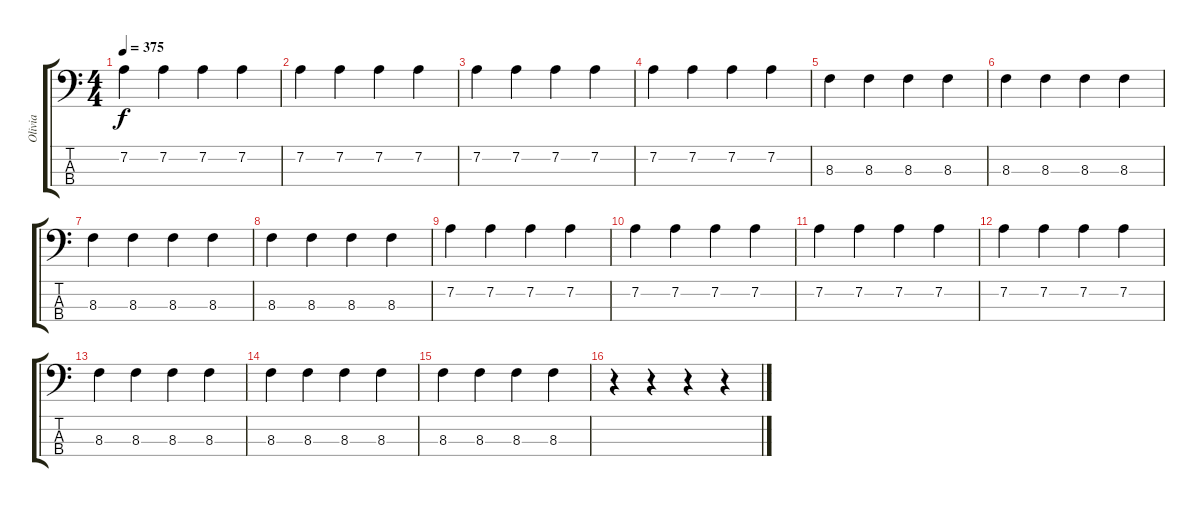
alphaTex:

\track ("Olivia" "Olivia") {instrument electricbassfinger}
\staff {score tabs}
\tuning (G2 D2 A1 E1) {hide}
\ts (4 4)
\tempo 375
\clef f4
\ks c
7.2.4{dy f} 7.2.4 7.2.4 7.2.4 |
7.2.4 7.2.4 7.2.4 7.2.4 |
7.2.4 7.2.4 7.2.4 7.2.4 |
7.2.4 7.2.4 7.2.4 7.2.4 |
8.3.4 8.3.4 8.3.4 8.3.4 |
8.3.4 8.3.4 8.3.4 8.3.4 |
8.3.4 8.3.4 8.3.4 8.3.4 |
8.3.4 8.3.4 8.3.4 8.3.4 |
7.2.4 7.2.4 7.2.4 7.2.4 |
7.2.4 7.2.4 7.2.4 7.2.4 |
7.2.4 7.2.4 7.2.4 7.2.4 |
7.2.4 7.2.4 7.2.4 7.2.4 |
8.3.4 8.3.4 8.3.4 8.3.4 |
8.3.4 8.3.4 8.3.4 8.3.4 |
8.3.4 8.3.4 8.3.4 8.3.4 |
r.4 r.4 r.4 r.4
